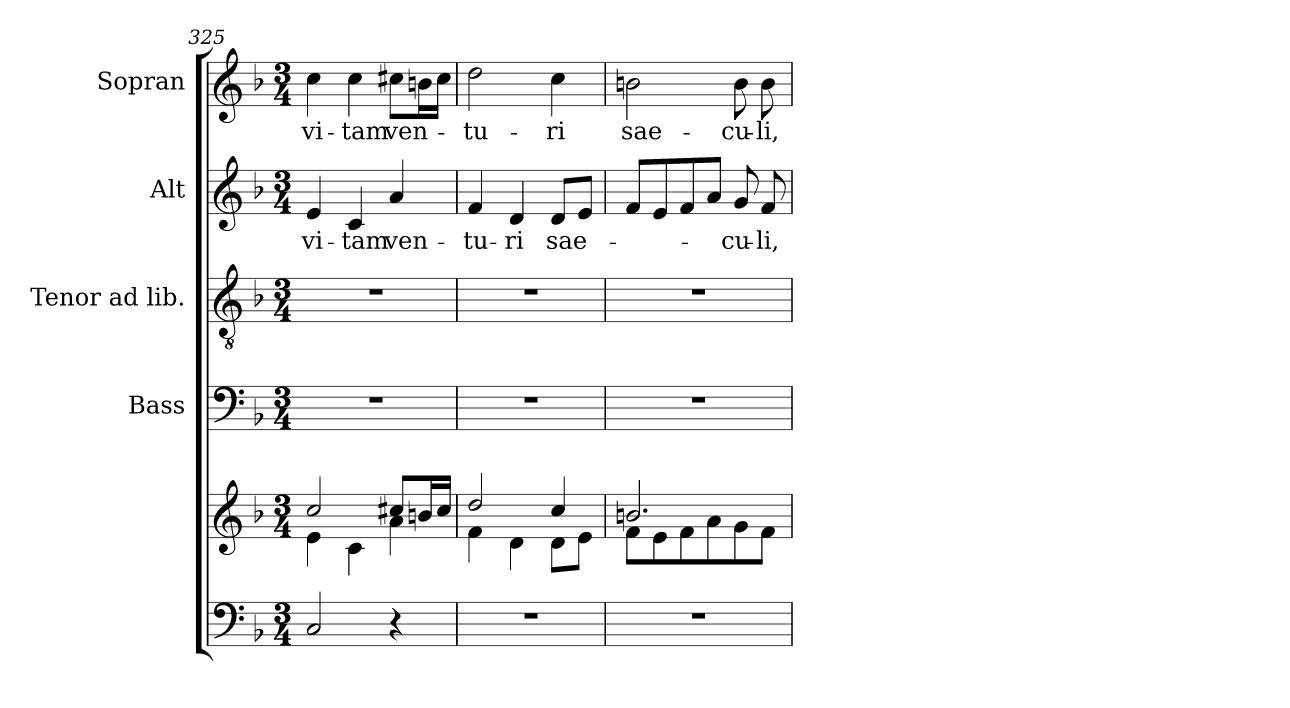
**kern	**kern	**kern	**kern	**kern	**text	**kern	**text
*part5	*part5	*part4	*part3	*part2	*part2	*part1	*part1
*staff6	*staff5	*staff4	*staff3	*staff2	*staff2	*staff1	*staff1
*	*	*I"Bass	*I"Tenor ad lib.	*I"Alt	*	*I"Sopran	*
*	*	*I'B.	*I'T.	*I'A.	*	*I'S.	*
*clefF4	*clefG2	*clefF4	*clefGv2	*clefG2	*	*clefG2	*
*k[b-]	*k[b-]	*k[b-]	*k[b-]	*k[b-]	*	*k[b-]	*
*F:	*F:	*F:	*F:	*F:	*	*F:	*
*M3/4	*M3/4	*M3/4	*M3/4	*M3/4	*	*M3/4	*
=325	=325	=325	=325	=325	=325	=325	=325
*	*^	*	*	*	*	*	*
!	!	!	!	!	!	!LO:LY:b	!	!LO:LY:b
2C/	2cc/	4e\	2.r	2.r	4e/	vi-	4cc\	vi-
!	!	!	!	!	!	!LO:LY:b	!	!LO:LY:b
.	.	4c\	.	.	4c/	-tam	4cc\	-tam
!	!	!	!	!	!	!LO:LY:b	!	!LO:LY:b
4r	8cc#X/L	4a\	.	.	4a/	ven-	8cc#X\L	ven-
.	16bn/L	.	.	.	.	.	16bn\L	.
.	16cc#/JJ	.	.	.	.	.	16cc#\JJ	.
!!LO:LB:g=z
=326	=326	=326	=326	=326	=326	=326	=326	=326
!	!	!	!	!	!	!LO:LY:b	!	!LO:LY:b
2.r	2dd/	4f\	2.r	2.r	4f/	-tu-	2dd\	-tu-
!	!	!	!	!	!	!LO:LY:b	!	!
.	.	4d\	.	.	4d/	-ri	.	.
!	!	!	!	!	!	!LO:LY:b	!	!LO:LY:b
.	4cc/	8d\L	.	.	8d/L	sae-	4cc\	-ri
.	.	8e\J	.	.	8e/J	.	.	.
=327	=327	=327	=327	=327	=327	=327	=327	=327
!	!	!	!	!	!	!	!	!LO:LY:b
2.r	2.bn/	8f\L	2.r	2.r	8f/L	.	2bn\	sae-
.	.	8e\	.	.	8e/	.	.	.
.	.	8f\	.	.	8f/	.	.	.
.	.	8a\	.	.	8a/J	.	.	.
!	!	!	!	!	!	!LO:LY:b	!	!LO:LY:b
.	.	8g\	.	.	8g/	-cu-	8b\	-cu-
!	!	!	!	!	!	!LO:LY:b	!	!LO:LY:b
.	.	8f\J	.	.	8f/	-li,	8b\	-li,
*	*v	*v	*	*	*	*	*	*
=	=	=	=	=	=	=	=
*-	*-	*-	*-	*-	*-	*-	*-
